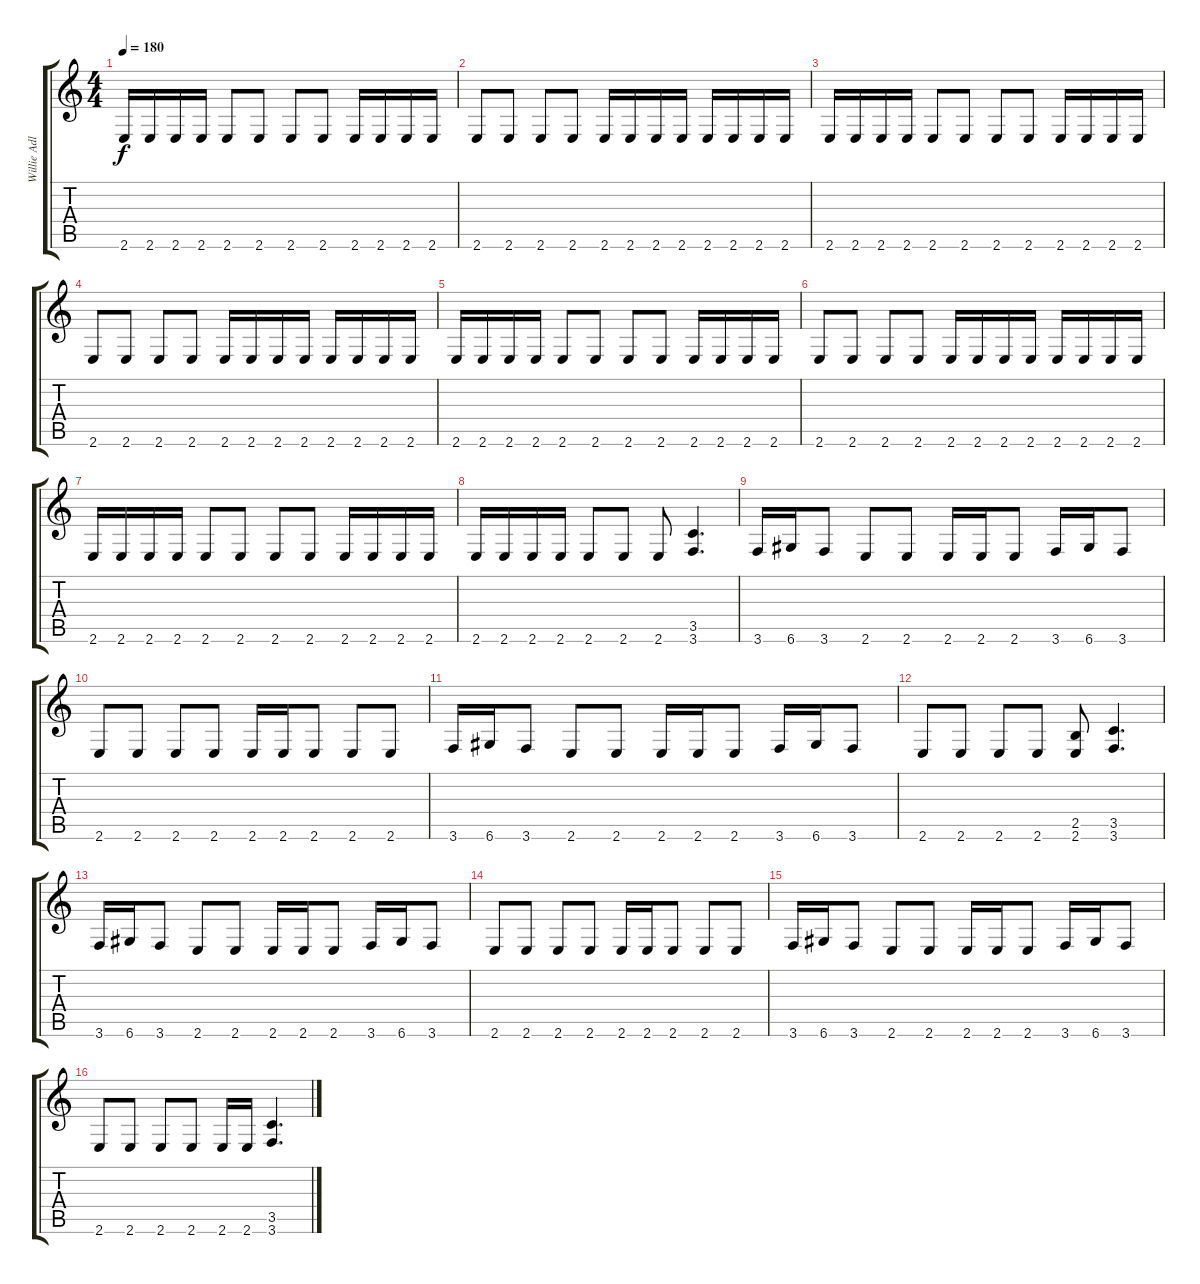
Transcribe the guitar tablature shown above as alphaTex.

\track ("Willie Adler - Rhythm   " "Willie Adl") {instrument distortionguitar}
\staff {score tabs}
\tuning (E4 B3 G3 D3 A2 D2) {hide}
\ts (4 4)
\tempo 180
\clef g2
\ks c
2.6.16{dy f} 2.6.16 2.6.16 2.6.16 2.6.8 2.6.8 2.6.8 2.6.8 2.6.16 2.6.16 2.6.16 2.6.16 |
2.6.8 2.6.8 2.6.8 2.6.8 2.6.16 2.6.16 2.6.16 2.6.16 2.6.16 2.6.16 2.6.16 2.6.16 |
2.6.16 2.6.16 2.6.16 2.6.16 2.6.8 2.6.8 2.6.8 2.6.8 2.6.16 2.6.16 2.6.16 2.6.16 |
2.6.8 2.6.8 2.6.8 2.6.8 2.6.16 2.6.16 2.6.16 2.6.16 2.6.16 2.6.16 2.6.16 2.6.16 |
2.6.16 2.6.16 2.6.16 2.6.16 2.6.8 2.6.8 2.6.8 2.6.8 2.6.16 2.6.16 2.6.16 2.6.16 |
2.6.8 2.6.8 2.6.8 2.6.8 2.6.16 2.6.16 2.6.16 2.6.16 2.6.16 2.6.16 2.6.16 2.6.16 |
2.6.16 2.6.16 2.6.16 2.6.16 2.6.8 2.6.8 2.6.8 2.6.8 2.6.16 2.6.16 2.6.16 2.6.16 |
2.6.16 2.6.16 2.6.16 2.6.16 2.6.8 2.6.8 2.6.8 (3.5 3.6).4{d} |
3.6.16 6.6.16 3.6.8 2.6.8 2.6.8 2.6.16 2.6.16 2.6.8 3.6.16 6.6.16 3.6.8 |
2.6.8 2.6.8 2.6.8 2.6.8 2.6.16 2.6.16 2.6.8 2.6.8 2.6.8 |
3.6.16 6.6.16 3.6.8 2.6.8 2.6.8 2.6.16 2.6.16 2.6.8 3.6.16 6.6.16 3.6.8 |
2.6.8 2.6.8 2.6.8 2.6.8 (2.5 2.6).8 (3.5 3.6).4{d} |
3.6.16 6.6.16 3.6.8 2.6.8 2.6.8 2.6.16 2.6.16 2.6.8 3.6.16 6.6.16 3.6.8 |
2.6.8 2.6.8 2.6.8 2.6.8 2.6.16 2.6.16 2.6.8 2.6.8 2.6.8 |
3.6.16 6.6.16 3.6.8 2.6.8 2.6.8 2.6.16 2.6.16 2.6.8 3.6.16 6.6.16 3.6.8 |
2.6.8 2.6.8 2.6.8 2.6.8 2.6.16 2.6.16 (3.5 3.6).4{d}
